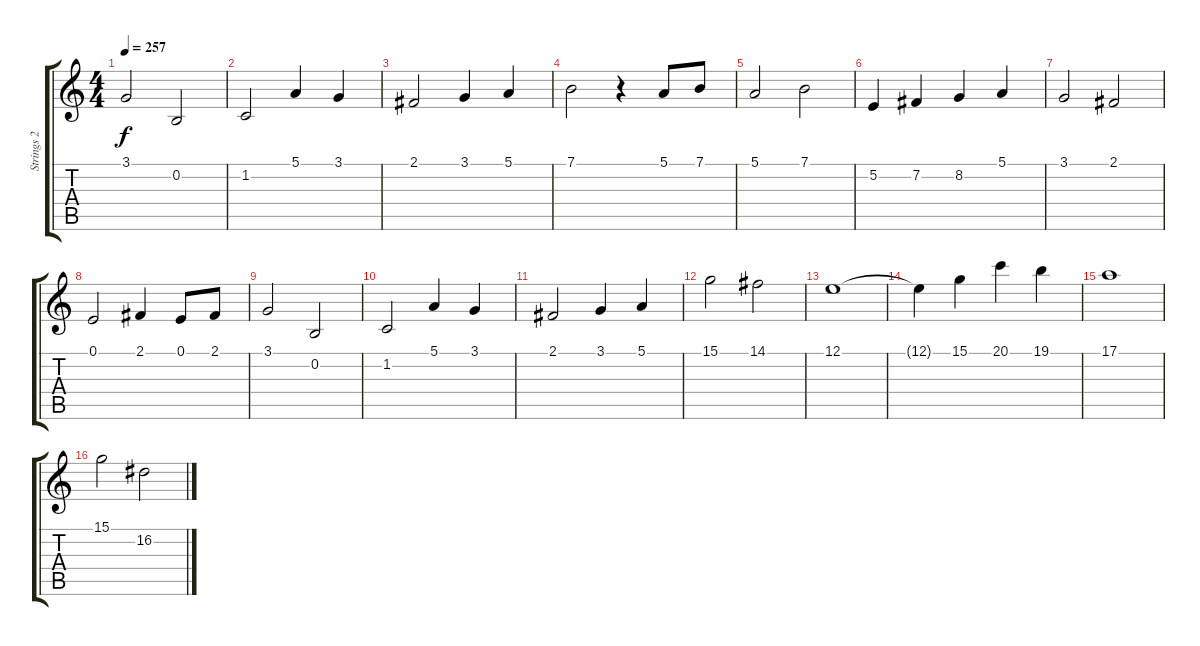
\track ("Strings 2" "Strings 2") {instrument stringensemble1}
\staff {score tabs}
\tuning (E4 B3 G3 D3 A2 E2) {hide}
\ts (4 4)
\tempo 257
\clef g2
\ks c
3.1.2{dy f} 0.2.2 |
1.2.2 5.1.4 3.1.4 |
2.1.2 3.1.4 5.1.4 |
7.1.2 r.4 5.1.8 7.1.8 |
5.1.2 7.1.2 |
5.2.4 7.2.4 8.2.4 5.1.4 |
3.1.2 2.1.2 |
0.1.2 2.1.4 0.1.8 2.1.8 |
3.1.2 0.2.2 |
1.2.2 5.1.4 3.1.4 |
2.1.2 3.1.4 5.1.4 |
15.1.2 14.1.2 |
12.1.1 |
12.1{t}.4 15.1.4 20.1.4 19.1.4 |
17.1.1 |
15.1.2 16.2.2
